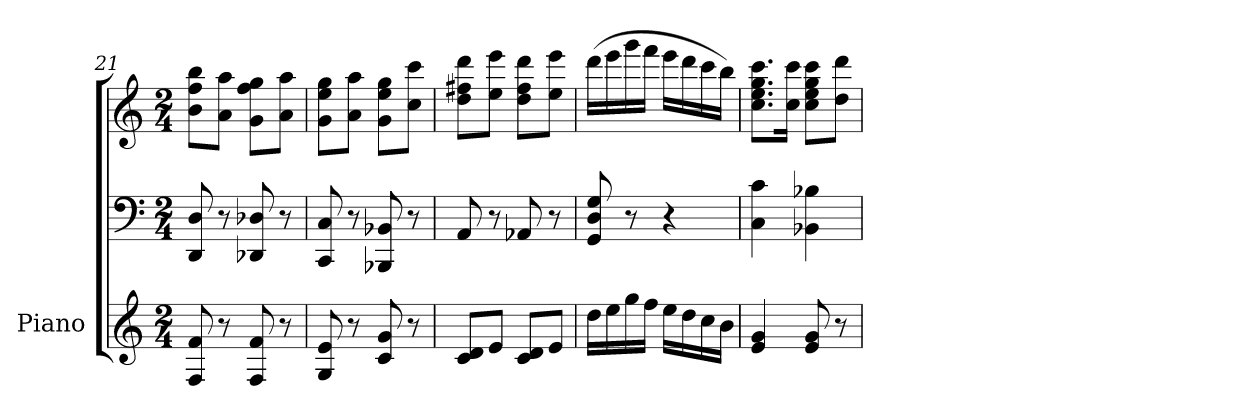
**kern	**kern	**kern
*part1	*part1	*part1
*staff3	*staff2	*staff1
*I"Piano	*	*
*I'Pno.	*	*
!!LO:LB:g=z
*clefG2	*clefF4	*clefG2
*k[]	*k[]	*k[]
*M2/4	*M2/4	*M2/4
=21	=21	=21
8F/ 8f/	8DD/ 8D/	8b\ 8ff\ 8bb\L
8r	8r	8a\ 8aa\J
8F/ 8f/	8DD-X/ 8D-X/	8g\ 8ff\ 8gg\L
8r	8r	8a\ 8aa\J
=22	=22	=22
8G/ 8e/	8CC/ 8C/	8g\ 8ee\ 8gg\L
8r	8r	8a\ 8aa\J
8c/ 8g/	8BBB-X/ 8BB-X/	8g\ 8ee\ 8gg\L
8r	8r	8cc\ 8ccc\J
=23	=23	=23
8c/ 8d/L	8AA/	8dd\ 8ff#X\ 8ddd\L
8e/J	8r	8ee\ 8eee\J
8c/ 8d/L	8AA-X/	8dd\ 8ff#\ 8ddd\L
8e/J	8r	8ee\ 8eee\J
=24	=24	=24
16dd\LL	8GG/ 8D/ 8G/	(>16ddd\LL
16ee\	.	16eee\
16gg\	8r	16ggg\
16ff\JJ	.	16fff\JJ
16ee\LL	4r	16eee\LL
16dd\	.	16ddd\
16cc\	.	16ccc\
16b\JJ	.	16bb\JJ)
=25	=25	=25
4e/ 4g/	4C\ 4c\	8.cc\ 8.ee\ 8.gg\ 8.ccc\L
.	.	16cc\ 16ccc\Jk
8e/ 8g/	4BB-X\ 4B-X\	8cc\ 8ee\ 8gg\ 8ccc\L
8r	.	8dd\ 8ddd\J
=	=	=
*-	*-	*-
